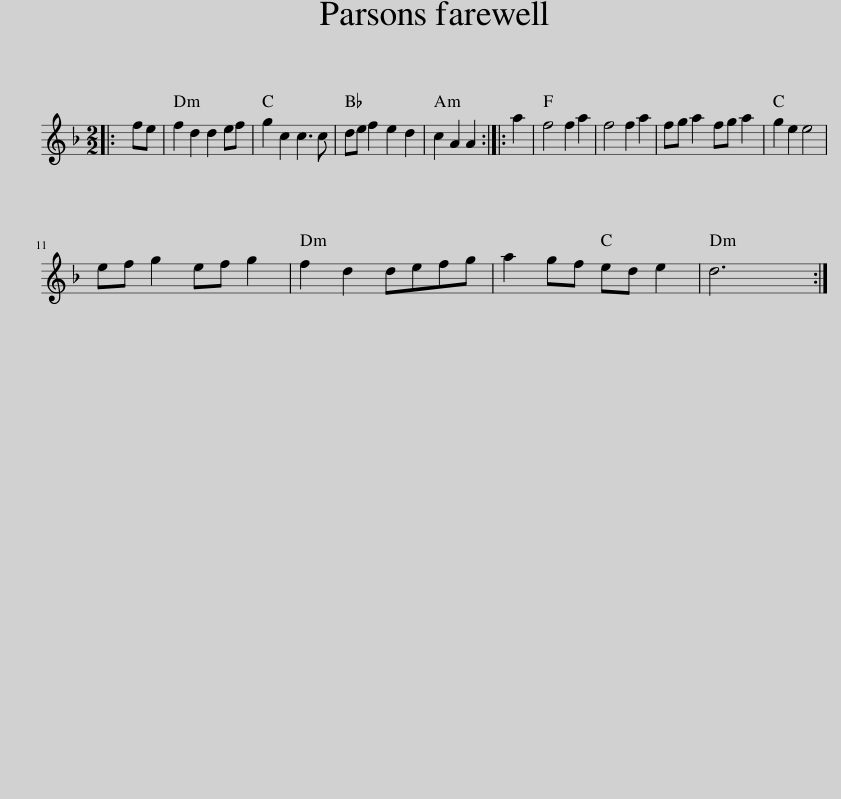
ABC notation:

X:1
L:1/8
M:2/2
I:linebreak $
K:Dmin
V:1 treble
V:1
|: fe | f2 d2 d2 ef | g2 c2 c3 c | de f2 e2 d2 | c2 A2 A2 :: %5
 a2 | f4 f2 a2 | f4 f2 a2 | fg a2 fg a2 | g2 e2 e4 |$ %10
 ef g2 ef g2 | f2 d2 defg | a2 gf ed e2 | d6 :| %14
